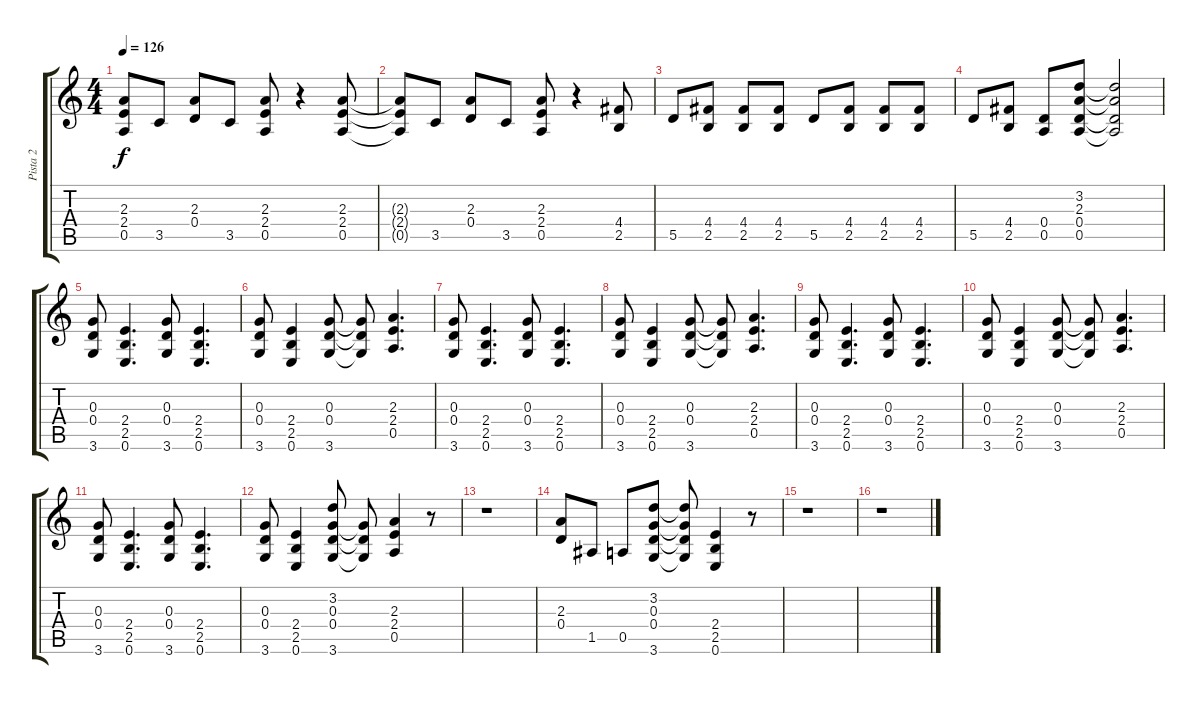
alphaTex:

\track ("Pista 2" "Pista 2") {instrument distortionguitar}
\staff {score tabs}
\tuning (E4 B3 G3 D3 A2 E2) {hide}
\ts (4 4)
\tempo 126
\clef g2
\ks c
(2.3{t} 2.4{t} 0.5{t}).8{dy f} 3.5.8 (2.3 0.4).8 3.5.8 (2.3 2.4 0.5).8 r.4 (2.3 2.4 0.5).8 |
(2.3{t} 2.4{t} 0.5{t}).8 3.5.8 (2.3 0.4).8 3.5.8 (2.3 2.4 0.5).8 r.4 (4.4 2.5).8 |
5.5.8 (4.4 2.5).8 (4.4 2.5).8 (4.4 2.5).8 5.5.8 (4.4 2.5).8 (4.4 2.5).8 (4.4 2.5).8 |
5.5.8 (4.4 2.5).8 (0.4 0.5).8 (3.2 2.3 0.4 0.5).8 (3.2{t} 2.3{t} 0.4{t} 0.5{t}).2 |
(0.3 0.4 3.6).8 (2.4 2.5 0.6).4{d} (0.3 0.4 3.6).8 (2.4 2.5 0.6).4{d} |
(0.3 0.4 3.6).8 (2.4 2.5 0.6).4 (0.3 0.4 3.6).8 (0.3{t} 0.4{t} 3.6{t}).8 (2.3 2.4 0.5).4{d} |
(0.3 0.4 3.6).8 (2.4 2.5 0.6).4{d} (0.3 0.4 3.6).8 (2.4 2.5 0.6).4{d} |
(0.3 0.4 3.6).8 (2.4 2.5 0.6).4 (0.3 0.4 3.6).8 (0.3{t} 0.4{t} 3.6{t}).8 (2.3 2.4 0.5).4{d} |
(0.3 0.4 3.6).8 (2.4 2.5 0.6).4{d} (0.3 0.4 3.6).8 (2.4 2.5 0.6).4{d} |
(0.3 0.4 3.6).8 (2.4 2.5 0.6).4 (0.3 0.4 3.6).8 (0.3{t} 0.4{t} 3.6{t}).8 (2.3 2.4 0.5).4{d} |
(0.3 0.4 3.6).8 (2.4 2.5 0.6).4{d} (0.3 0.4 3.6).8 (2.4 2.5 0.6).4{d} |
(0.3 0.4 3.6).8 (2.4 2.5 0.6).4 (3.2 0.3 0.4 3.6).8 (0.3{t} 0.4{t} 3.6{t}).8 (2.3 2.4 0.5).4 r.8 |
r.1 |
(2.3 0.4).8 1.5.8 0.5.8 (3.2 0.3 0.4 3.6).8 (3.2{t} 0.3{t} 0.4{t} 3.6{t}).8 (2.4 2.5 0.6).4 r.8 |
r.1 |
r.1
